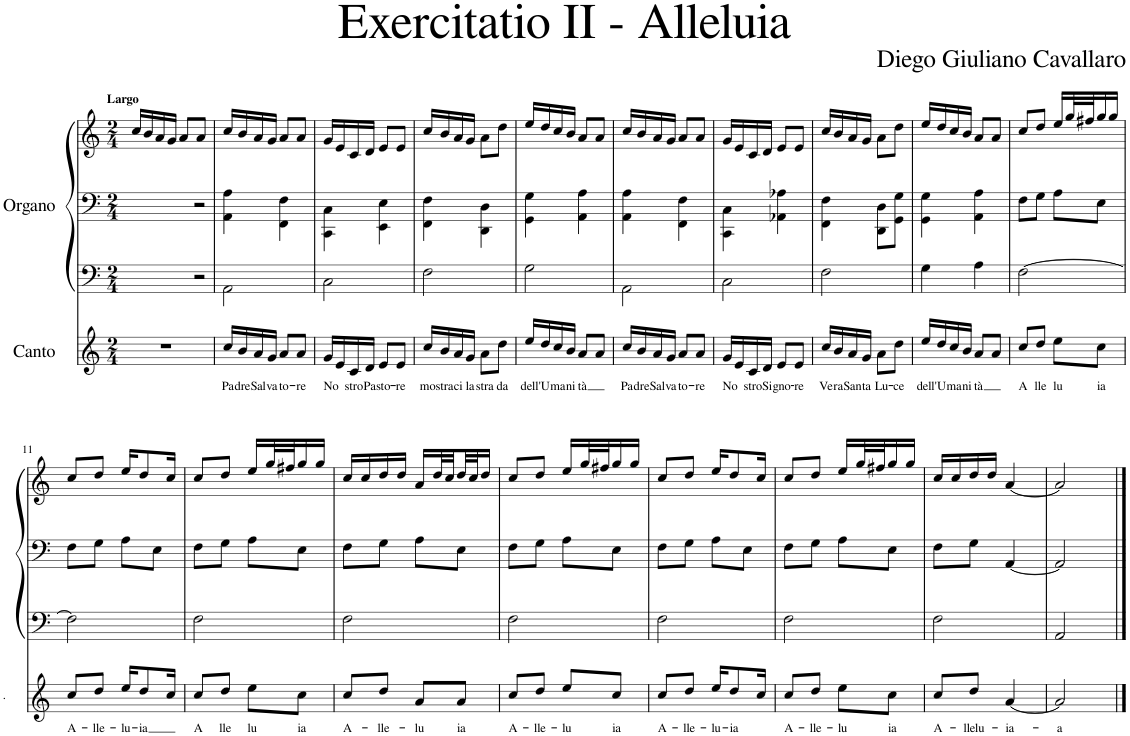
**kern	**text	**kern	**kern	**kern
*part2	*part2	*part1	*part1	*part1
*staff4	*staff4	*staff3	*staff2	*staff1
*I"Canto	*	*I"Organo	*	*
*clefG2	*	*clefF4	*clefF4	*clefG2
*k[]	*	*k[]	*k[]	*k[]
*M2/4	*	*M2/4	*M2/4	*M2/4
=1	=1	=1	=1	=1
!	!	!	!	!LO:TX:a:B:t=Largo
2r	.	2r	2r	16cc/LL
.	.	.	.	16b/
.	.	.	.	16a/
.	.	.	.	16g/JJ
.	.	.	.	8a/L
.	.	.	.	8a/J
=2	=2	=2	=2	=2
!	!LO:LY:b	!	!	!
16cc/LL	Pa-	2AA\	4AA\ 4A\	16cc/LL
!	!LO:LY:b	!	!	!
16b/	-dre	.	.	16b/
!	!LO:LY:b	!	!	!
16a/	Sal-	.	.	16a/
!	!LO:LY:b	!	!	!
16g/JJ	-va-	.	.	16g/JJ
!	!LO:LY:b	!	!	!
8a/L	-to-	.	4FF\ 4F\	8a/L
!	!LO:LY:b	!	!	!
8a/J	-re	.	.	8a/J
=3	=3	=3	=3	=3
!	!LO:LY:b	!	!	!
16g/LL	-No	2C\	4CC\ 4C\	16g/LL
16e/	.	.	.	16e/
!	!LO:LY:b	!	!	!
16c/	stro	.	.	16c/
!	!LO:LY:b	!	!	!
16d/JJ	Pa-	.	.	16d/JJ
!	!LO:LY:b	!	!	!
8e/L	sto-	.	4EE\ 4E\	8e/L
!	!LO:LY:b	!	!	!
8e/J	-re	.	.	8e/J
=4	=4	=4	=4	=4
!	!LO:LY:b	!	!	!
16cc/LL	mo-	2F\	4FF\ 4F\	16cc/LL
!	!LO:LY:b	!	!	!
16b/	-stra	.	.	16b/
!	!LO:LY:b	!	!	!
16a/	ci-	.	.	16a/
!	!LO:LY:b	!	!	!
16g/JJ	-la	.	.	16g/JJ
!	!LO:LY:b	!	!	!
8a\L	stra-	.	4DD\ 4D\	8a\L
!	!LO:LY:b	!	!	!
8dd\J	-da	.	.	8dd\J
=5	=5	=5	=5	=5
!	!LO:LY:b	!	!	!
16ee/LL	dell'	2G\	4GG\ 4G\	16ee/LL
!	!LO:LY:b	!	!	!
16dd/	U-	.	.	16dd/
!	!LO:LY:b	!	!	!
16cc/	ma-	.	.	16cc/
!	!LO:LY:b	!	!	!
16b/JJ	-ni	.	.	16b/JJ
!	!LO:LY:b	!	!	!
8a/L	-tà	.	4AA\ 4A\	8a/L
8a/J	.	.	.	8a/J
=6	=6	=6	=6	=6
!	!LO:LY:b	!	!	!
16cc/LL	Pa	2AA\	4AA\ 4A\	16cc/LL
!	!LO:LY:b	!	!	!
16b/	-dre	.	.	16b/
!	!LO:LY:b	!	!	!
16a/	Sal-	.	.	16a/
!	!LO:LY:b	!	!	!
16g/JJ	-va-	.	.	16g/JJ
!	!LO:LY:b	!	!	!
8a/L	-to-	.	4FF\ 4F\	8a/L
!	!LO:LY:b	!	!	!
8a/J	-re	.	.	8a/J
=7	=7	=7	=7	=7
!	!LO:LY:b	!	!	!
16g/LL	-No	2C\	4CC\ 4C\	16g/LL
16e/	.	.	.	16e/
!	!LO:LY:b	!	!	!
16c/	stro	.	.	16c/
!	!LO:LY:b	!	!	!
16d/JJ	Si-	.	.	16d/JJ
!	!LO:LY:b	!	!	!
8e/L	gno-	.	4AA-X\ 4A-X\	8e/L
!	!LO:LY:b	!	!	!
8e/J	-re	.	.	8e/J
=8	=8	=8	=8	=8
!	!LO:LY:b	!	!	!
16cc/LL	Ve-	2F\	4FF\ 4F\	16cc/LL
!	!LO:LY:b	!	!	!
16b/	-ra	.	.	16b/
!	!LO:LY:b	!	!	!
16a/	San-	.	.	16a/
!	!LO:LY:b	!	!	!
16g/JJ	-ta	.	.	16g/JJ
!	!LO:LY:b	!	!	!
8a\L	Lu-	.	8DD\ 8D\L	8a\L
!	!LO:LY:b	!	!	!
8dd\J	-ce	.	8GG\ 8G\J	8dd\J
=9	=9	=9	=9	=9
!	!LO:LY:b	!	!	!
16ee/LL	dell'	4G\	4GG\ 4G\	16ee/LL
!	!LO:LY:b	!	!	!
16dd/	U-	.	.	16dd/
!	!LO:LY:b	!	!	!
16cc/	ma-	.	.	16cc/
!	!LO:LY:b	!	!	!
16b/JJ	-ni	.	.	16b/JJ
!	!LO:LY:b	!	!	!
8a/L	-tà	4A\	4AA\ 4A\	8a/L
8a/J	.	.	.	8a/J
=10	=10	=10	=10	=10
!	!LO:LY:b	!	!	!
8cc/L	A	[2F\	8F\L	8cc/L
!	!LO:LY:b	!	!	!
8dd/J	lle	.	8G\J	8dd/J
!	!LO:LY:b	!	!	!
8ee\L	lu	.	8A\L	16ee/LL
.	.	.	.	32gg/L
.	.	.	.	32ff#X/J
!	!LO:LY:b	!	!	!
8cc\J	ia	.	8E\J	16gg/
.	.	.	.	16gg/JJ
!!LO:LB:g=z
=11	=11	=11	=11	=11
!	!LO:LY:b	!	!	!
8cc/L	A-	2F\]	8F\L	8cc/L
!	!LO:LY:b	!	!	!
8dd/J	-lle-	.	8G\J	8dd/J
!	!LO:LY:b	!	!	!
16ee/KL	-lu-	.	8A\L	16ee/KL
!	!LO:LY:b	!	!	!
8dd/	-ia	.	.	8dd/
.	.	.	8E\J	.
16cc/Jk	.	.	.	16cc/Jk
=12	=12	=12	=12	=12
!	!LO:LY:b	!	!	!
8cc/L	A	2F\	8F\L	8cc/L
!	!LO:LY:b	!	!	!
8dd/J	-lle	.	8G\J	8dd/J
!	!LO:LY:b	!	!	!
8ee\L	lu	.	8A\L	16ee/LL
.	.	.	.	32gg/L
.	.	.	.	32ff#X/J
!	!LO:LY:b	!	!	!
8cc\J	ia	.	8E\J	16gg/
.	.	.	.	16gg/JJ
=13	=13	=13	=13	=13
!	!LO:LY:b	!	!	!
8cc/L	A-	2F\	8F\L	16cc/LL
.	.	.	.	16cc/
!	!LO:LY:b	!	!	!
8dd/J	-lle-	.	8G\J	16dd/
.	.	.	.	16dd/JJ
!	!LO:LY:b	!	!	!
8a/L	-lu	.	8A\L	16a/LL
.	.	.	.	32dd/L
.	.	.	.	32cc/
!	!LO:LY:b	!	!	!
8a/J	ia	.	8E\J	32dd/
.	.	.	.	32cc/J
.	.	.	.	16dd/JJ
=14	=14	=14	=14	=14
!	!LO:LY:b	!	!	!
8cc/L	A-	2F\	8F\L	8cc/L
!	!LO:LY:b	!	!	!
8dd/J	-lle-	.	8G\J	8dd/J
!	!LO:LY:b	!	!	!
8ee/L	-lu	.	8A\L	16ee/LL
.	.	.	.	32gg/L
.	.	.	.	32ff#X/J
!	!LO:LY:b	!	!	!
8cc/J	ia	.	8E\J	16gg/
.	.	.	.	16gg/JJ
=15	=15	=15	=15	=15
!	!LO:LY:b	!	!	!
8cc/L	A-	2F\	8F\L	8cc/L
!	!LO:LY:b	!	!	!
8dd/J	-lle-	.	8G\J	8dd/J
!	!LO:LY:b	!	!	!
16ee/KL	-lu-	.	8A\L	16ee/KL
!	!LO:LY:b	!	!	!
8dd/	-ia	.	.	8dd/
.	.	.	8E\J	.
16cc/Jk	.	.	.	16cc/Jk
=16	=16	=16	=16	=16
!	!LO:LY:b	!	!	!
8cc/L	A-	2F\	8F\L	8cc/L
!	!LO:LY:b	!	!	!
8dd/J	-lle-	.	8G\J	8dd/J
!	!LO:LY:b	!	!	!
8ee\L	-lu	.	8A\L	16ee/LL
.	.	.	.	32gg/L
.	.	.	.	32ff#X/J
!	!LO:LY:b	!	!	!
8cc\J	ia	.	8E\J	16gg/
.	.	.	.	16gg/JJ
=17	=17	=17	=17	=17
!	!LO:LY:b	!	!	!
8cc/L	A-	2F\	8F\L	16cc/LL
.	.	.	.	16cc/
!	!LO:LY:b	!	!	!
8dd/J	-llelu-	.	8G\J	16dd/
.	.	.	.	16dd/JJ
!	!LO:LY:b	!	!	!
[4a/	-ia-	.	[4AA/	[4a/
=18	=18	=18	=18	=18
!	!LO:LY:b	!	!	!
2a/]	-a	2AA/	2AA/]	2a/]
==	==	==	==	==
*-	*-	*-	*-	*-
